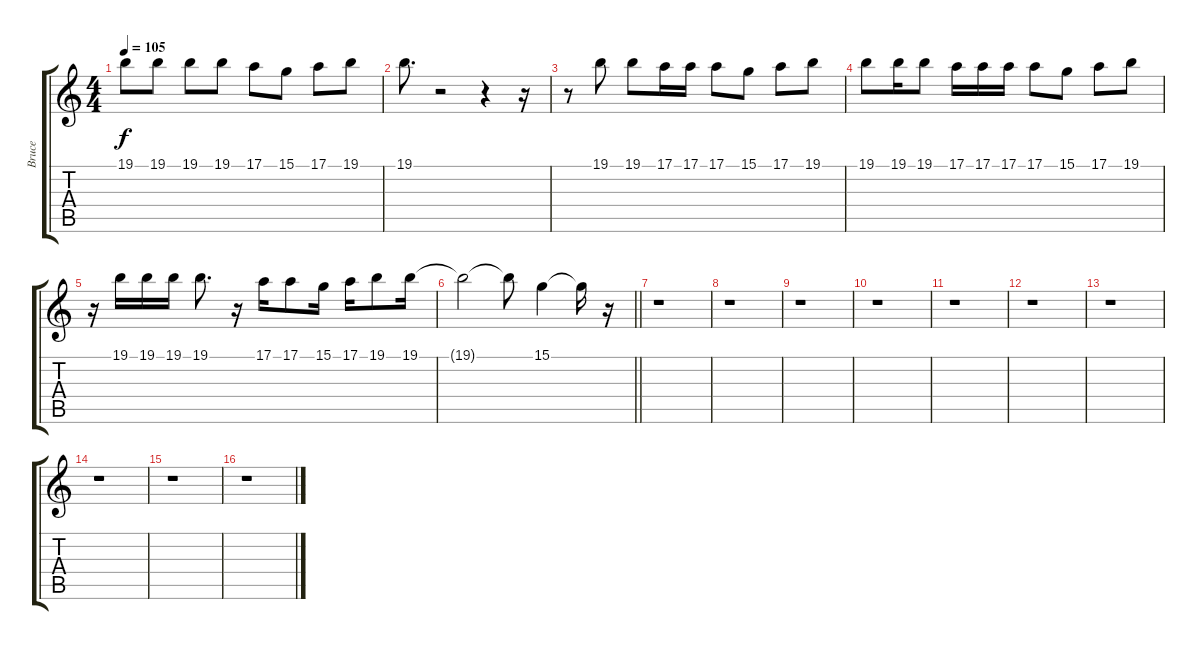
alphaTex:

\track ("Bruce " "Bruce ") {instrument voiceoohs}
\staff {score tabs}
\tuning (E4 B3 G3 D3 A2 E2) {hide}
\ts (4 4)
\tempo 105
\clef g2
\ks c
19.1.8{dy f} 19.1.8 19.1.8 19.1.8 17.1.8 15.1.8 17.1.8 19.1.8 |
19.1.8{d} r.2 r.4 r.16 |
r.8 19.1.8 19.1.8 17.1.16 17.1.16 17.1.8 15.1.8 17.1.8 19.1.8 |
19.1.8 19.1.16 19.1.8 17.1.16 17.1.16 17.1.16 17.1.8 15.1.8 17.1.8 19.1.8 |
r.16 19.1.16 19.1.16 19.1.16 19.1.8{d} r.16 17.1.16 17.1.8 15.1.16 17.1.16 19.1.8 19.1.16 |
\barLineRight lightlight
19.1{t}.2 19.1{t}.8 15.1.4 15.1{t}.16 r.16 |
r.1 |
r.1 |
r.1 |
r.1 |
r.1 |
r.1 |
r.1 |
r.1 |
r.1 |
r.1
